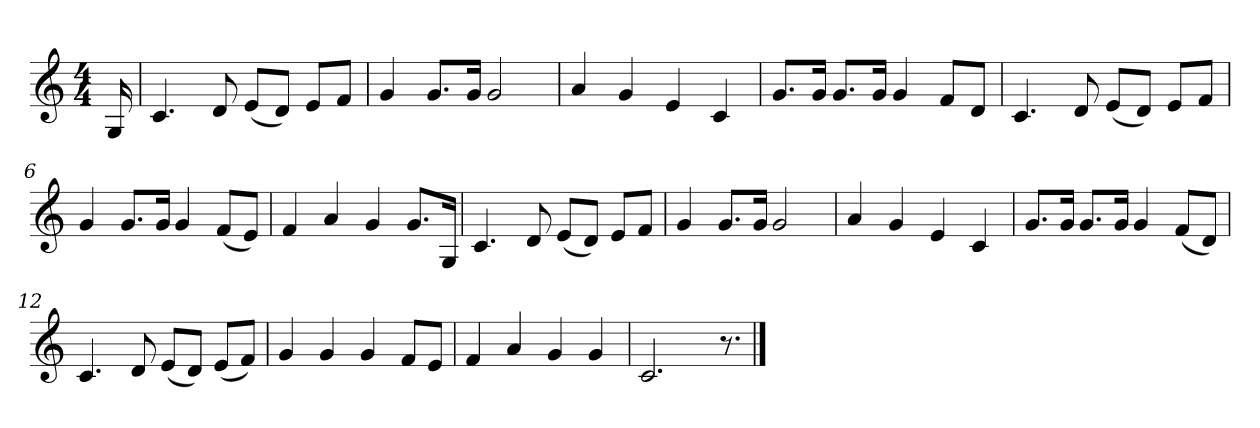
**kern
*part1
*staff1
*k[]
*M4/4
*MM120
=
16G
=1
4.c
8d
(8eL
8dJ)
8eL
8fJ
=2
4g
8.gL
16gJk
2g
=3
4a
4g
4e
4c
=4
8.gL
16gJk
8.gL
16gJk
4g
8fL
8dJ
=5
4.c
8d
(8eL
8dJ)
8eL
8fJ
=6
4g
8.gL
16gJk
4g
(8fL
8eJ)
=7
4f
4a
4g
8.gL
16GJk
=8
4.c
8d
(8eL
8dJ)
8eL
8fJ
=9
4g
8.gL
16gJk
2g
=10
4a
4g
4e
4c
=11
8.gL
16gJk
8.gL
16gJk
4g
(8fL
8dJ)
=12
4.c
8d
(8eL
8dJ)
(8eL
8fJ)
=13
4g
4g
4g
8fL
8eJ
=14
4f
4a
4g
4g
=15
2.c
8.r
==
*-
